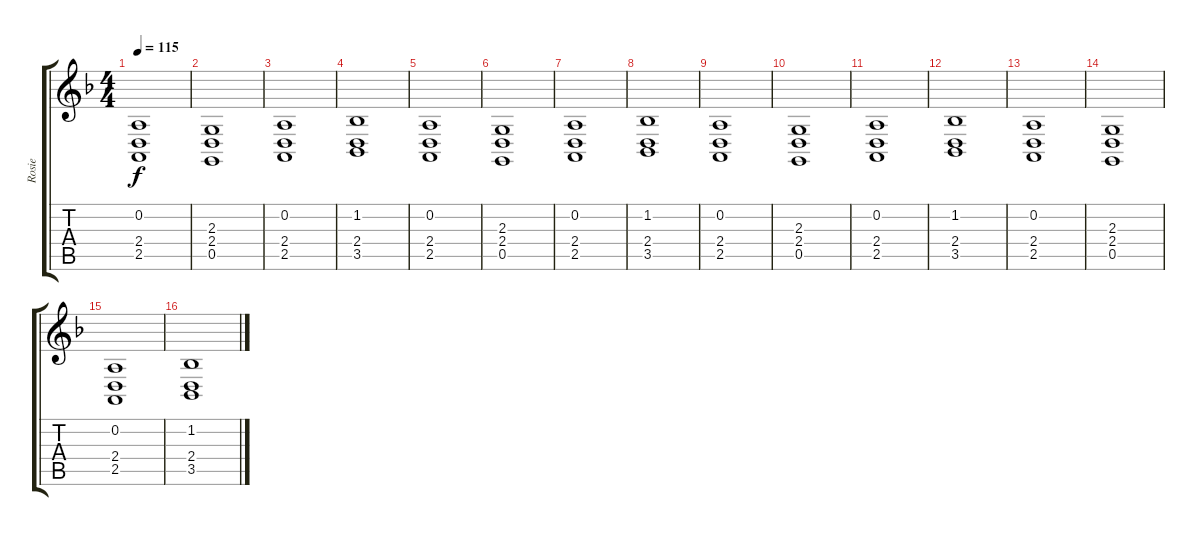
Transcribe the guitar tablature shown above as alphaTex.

\track ("Rosie" "Rosie") {instrument choiraahs}
\staff {score tabs}
\tuning (D4 A3 F3 C3 G2 D2) {hide}
\ts (4 4)
\tempo 115
\clef g2
\ks dminor
(0.2 2.4 2.5).1{dy f instrument choiraahs} |
(2.3 2.4 0.5).1 |
(0.2 2.4 2.5).1 |
(1.2 2.4 3.5).1 |
(0.2 2.4 2.5).1 |
(2.3 2.4 0.5).1 |
(0.2 2.4 2.5).1 |
(1.2 2.4 3.5).1 |
(0.2 2.4 2.5).1 |
(2.3 2.4 0.5).1 |
(0.2 2.4 2.5).1 |
(1.2 2.4 3.5).1 |
(0.2 2.4 2.5).1 |
(2.3 2.4 0.5).1 |
(0.2 2.4 2.5).1 |
(1.2 2.4 3.5).1
